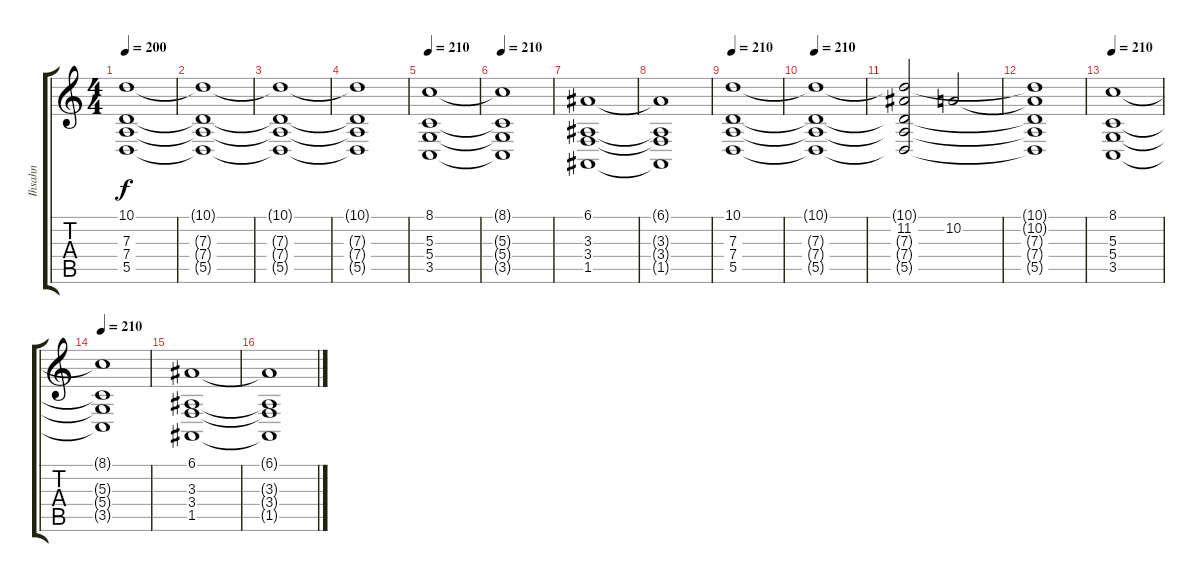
\track ("Ihsahn" "Ihsahn") {instrument stringensemble1}
\staff {score tabs}
\tuning (E4 B3 G3 D3 A2 E2) {hide}
\ts (4 4)
\tempo 200
\clef g2
\ks c
(10.1 7.3 7.4 5.5).1{dy f} |
(10.1{t} 7.3{t} 7.4{t} 5.5{t}).1 |
(10.1{t} 7.3{t} 7.4{t} 5.5{t}).1 |
(10.1{t} 7.3{t} 7.4{t} 5.5{t}).1 |
\tempo 210
(8.1 5.3 5.4 3.5).1 |
\tempo 210
(8.1{t} 5.3{t} 5.4{t} 3.5{t}).1 |
(6.1 3.3 3.4 1.5).1 |
(6.1{t} 3.3{t} 3.4{t} 1.5{t}).1 |
\tempo 210
(10.1 7.3 7.4 5.5).1 |
\tempo 210
(10.1{t} 7.3{t} 7.4{t} 5.5{t}).1 |
(10.1{t} 11.2 7.3{t} 7.4{t} 5.5{t}).2 10.2.2 |
(10.1{t} 10.2{t} 7.3{t} 7.4{t} 5.5{t}).1 |
\tempo 210
(8.1 5.3 5.4 3.5).1 |
\tempo 210
(8.1{t} 5.3{t} 5.4{t} 3.5{t}).1 |
(6.1 3.3 3.4 1.5).1 |
(6.1{t} 3.3{t} 3.4{t} 1.5{t}).1
